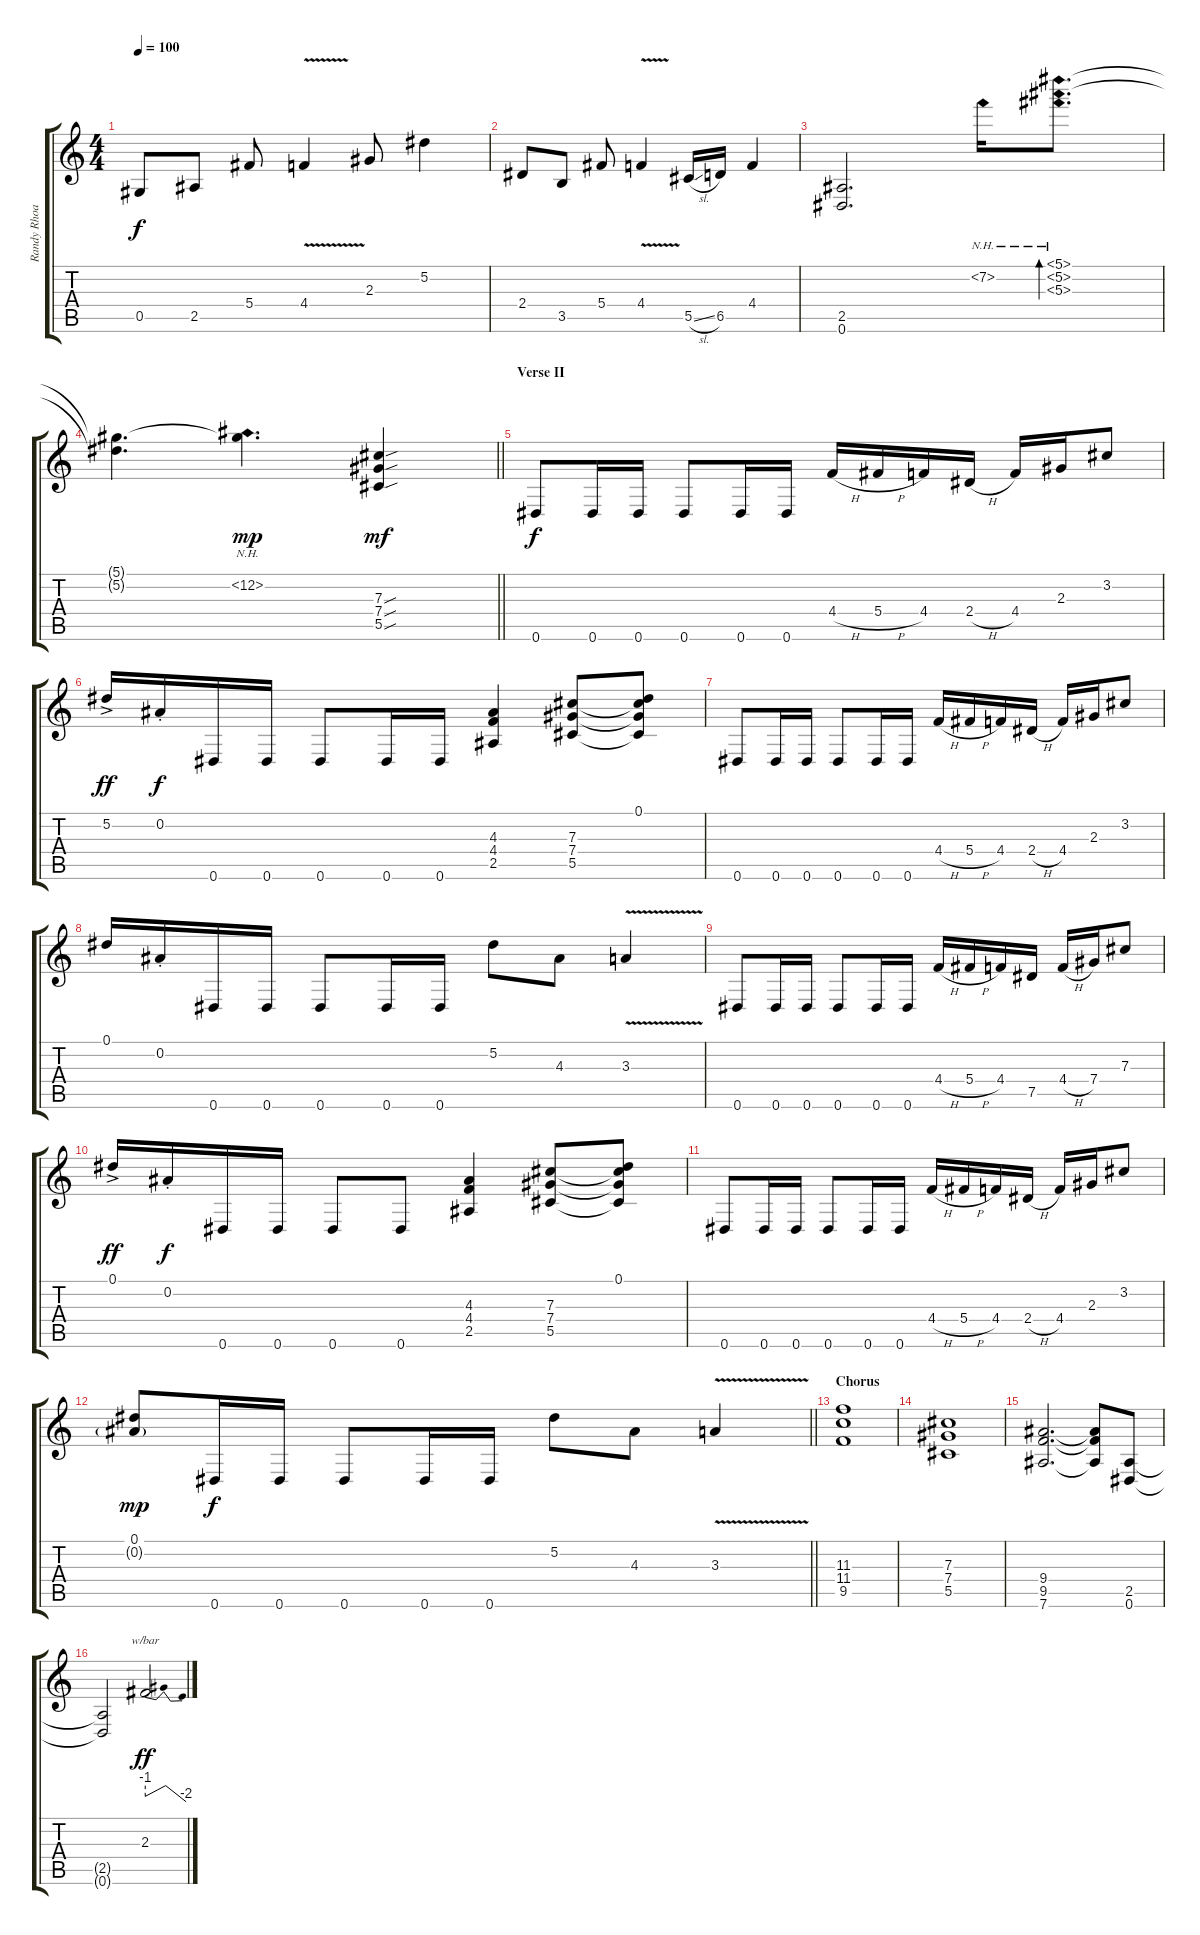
\track ("Randy Rhoads" "Randy Rhoa") {instrument distortionguitar}
\staff {score tabs}
\tuning (Eb4 Bb3 Gb3 Db3 Ab2 Eb2) {hide}
\ts (4 4)
\tempo 100
\clef g2
\ks c
0.5.8{dy f} 2.5.8 5.4.8 4.4{v}.4 2.3.8 5.2.4 |
2.4.8 3.5.8 5.4.8 4.4{v}.4 5.5{sl}.16 6.5.16 4.4.4 |
(2.5 0.6).2{d} 7.2{nh}.16 (5.1{nh} 5.2{nh} 5.3{nh}).8{d bd 480} |
\barLineRight lightlight
(5.1{t} 5.2{t}).4{d} (5.1{t} 12.2{nh}).4{d dy mp} (7.3{sou} 7.4{sou} 5.5{sou}).4{dy mf} |
\section ("" "Verse II")
0.6.8{dy f} 0.6.16 0.6.16 0.6.8 0.6.16 0.6.16 4.4{h}.16 5.4{h}.16 4.4.16 2.4{h}.16 4.4.16 2.3.16 3.2.8 |
5.2{ac}.16{dy ff} 0.2{st}.16{dy f} 0.6.16 0.6.16 0.6.8 0.6.16 0.6.16 (4.3 4.4 2.5).4 (7.3 7.4 5.5).8 (0.1 7.3{t} 7.4{t} 5.5{t}).8 |
0.6.8 0.6.16 0.6.16 0.6.8 0.6.16 0.6.16 4.4{h}.16 5.4{h}.16 4.4.16 2.4{h}.16 4.4.16 2.3.16 3.2.8 |
0.1.16 0.2{st}.16 0.6.16 0.6.16 0.6.8 0.6.16 0.6.16 5.2.8 4.3.8 3.3{v}.4 |
0.6.8 0.6.16 0.6.16 0.6.8 0.6.16 0.6.16 4.4{h}.16 5.4{h}.16 4.4.16 7.5.16 4.4{h}.16 7.4.16 7.3.8 |
0.1{ac}.16{dy ff} 0.2{st}.16{dy f} 0.6.16 0.6.16 0.6.8 0.6.8 (4.3 4.4 2.5).4 (7.3 7.4 5.5).8 (0.1 7.3{t} 7.4{t} 5.5{t}).8 |
0.6.8 0.6.16 0.6.16 0.6.8 0.6.16 0.6.16 4.4{h}.16 5.4{h}.16 4.4.16 2.4{h}.16 4.4.16 2.3.16 3.2.8 |
\barLineRight lightlight
(0.1 0.2{g}).8{dy mp} 0.6.16{dy f} 0.6.16 0.6.8 0.6.16 0.6.16 5.2.8 4.3.8 3.3{v}.4 |
\section ("" "Chorus")
(11.3 11.4 9.5).1 |
(7.3 7.4 5.5).1 |
(9.4 9.5 7.6).2{d} (9.4{t} 9.5{t} 7.6{t}).8 (2.5 0.6).8 |
(2.5{t} 0.6{t}).2 2.3.2{tbe (dip default 0 -4 5 0 15 0 60 -8) dy ff}
